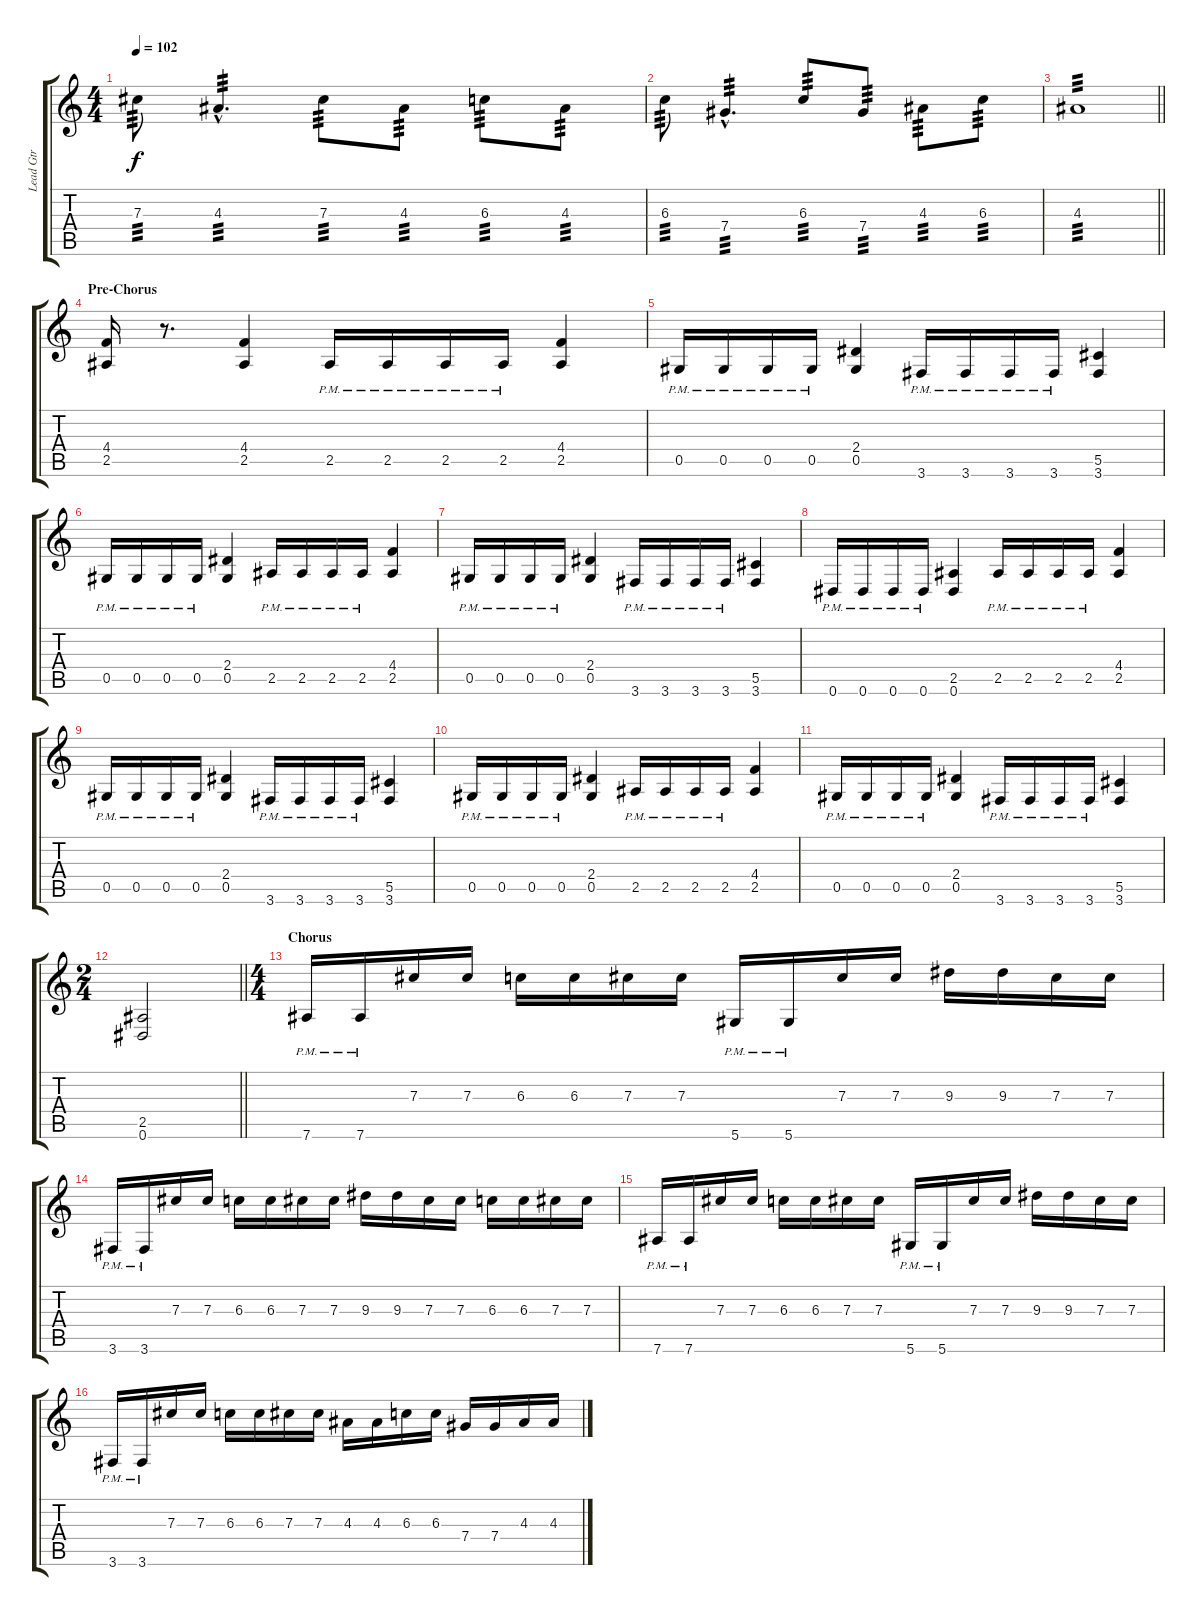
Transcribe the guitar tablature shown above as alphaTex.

\track ("Lead Gtr" "Lead Gtr") {instrument distortionguitar}
\staff {score tabs}
\tuning (Eb4 Bb3 Gb3 Db3 Ab2 Eb2) {hide}
\ts (4 4)
\tempo 102
\clef g2
\ks c
7.3.8{tp 3 dy f} 4.3{hac}.4{d tp 3} 7.3.8{tp 3} 4.3.8{tp 3} 6.3.8{tp 3} 4.3.8{tp 3} |
6.3.8{tp 3} 7.4{hac}.4{d tp 3} 6.3.8{tp 3} 7.4.8{tp 3} 4.3.8{tp 3} 6.3.8{tp 3} |
\barLineRight lightlight
4.3.1{tp 3} |
\section ("" "Pre-Chorus")
(4.4 2.5).16 r.8{d} (4.4 2.5).4 2.5{pm}.16 2.5{pm}.16 2.5{pm}.16 2.5{pm}.16 (4.4 2.5).4 |
0.5{pm}.16 0.5{pm}.16 0.5{pm}.16 0.5{pm}.16 (2.4 0.5).4 3.6{pm}.16 3.6{pm}.16 3.6{pm}.16 3.6{pm}.16 (5.5 3.6).4 |
0.5{pm}.16 0.5{pm}.16 0.5{pm}.16 0.5{pm}.16 (2.4 0.5).4 2.5{pm}.16 2.5{pm}.16 2.5{pm}.16 2.5{pm}.16 (4.4 2.5).4 |
0.5{pm}.16 0.5{pm}.16 0.5{pm}.16 0.5{pm}.16 (2.4 0.5).4 3.6{pm}.16 3.6{pm}.16 3.6{pm}.16 3.6{pm}.16 (5.5 3.6).4 |
0.6{pm}.16 0.6{pm}.16 0.6{pm}.16 0.6{pm}.16 (2.5 0.6).4 2.5{pm}.16 2.5{pm}.16 2.5{pm}.16 2.5{pm}.16 (4.4 2.5).4 |
0.5{pm}.16 0.5{pm}.16 0.5{pm}.16 0.5{pm}.16 (2.4 0.5).4 3.6{pm}.16 3.6{pm}.16 3.6{pm}.16 3.6{pm}.16 (5.5 3.6).4 |
0.5{pm}.16 0.5{pm}.16 0.5{pm}.16 0.5{pm}.16 (2.4 0.5).4 2.5{pm}.16 2.5{pm}.16 2.5{pm}.16 2.5{pm}.16 (4.4 2.5).4 |
0.5{pm}.16 0.5{pm}.16 0.5{pm}.16 0.5{pm}.16 (2.4 0.5).4 3.6{pm}.16 3.6{pm}.16 3.6{pm}.16 3.6{pm}.16 (5.5 3.6).4 |
\ts (2 4)
\barLineRight lightlight
(2.5 0.6).2 |
\ts (4 4)
\section ("" "Chorus")
7.6{pm}.16 7.6{pm}.16 7.3.16 7.3.16 6.3.16 6.3.16 7.3.16 7.3.16 5.6{pm}.16 5.6{pm}.16 7.3.16 7.3.16 9.3.16 9.3.16 7.3.16 7.3.16 |
3.6{pm}.16 3.6{pm}.16 7.3.16 7.3.16 6.3.16 6.3.16 7.3.16 7.3.16 9.3.16 9.3.16 7.3.16 7.3.16 6.3.16 6.3.16 7.3.16 7.3.16 |
7.6{pm}.16 7.6{pm}.16 7.3.16 7.3.16 6.3.16 6.3.16 7.3.16 7.3.16 5.6{pm}.16 5.6{pm}.16 7.3.16 7.3.16 9.3.16 9.3.16 7.3.16 7.3.16 |
3.6{pm}.16 3.6{pm}.16 7.3.16 7.3.16 6.3.16 6.3.16 7.3.16 7.3.16 4.3.16 4.3.16 6.3.16 6.3.16 7.4.16 7.4.16 4.3.16 4.3.16
